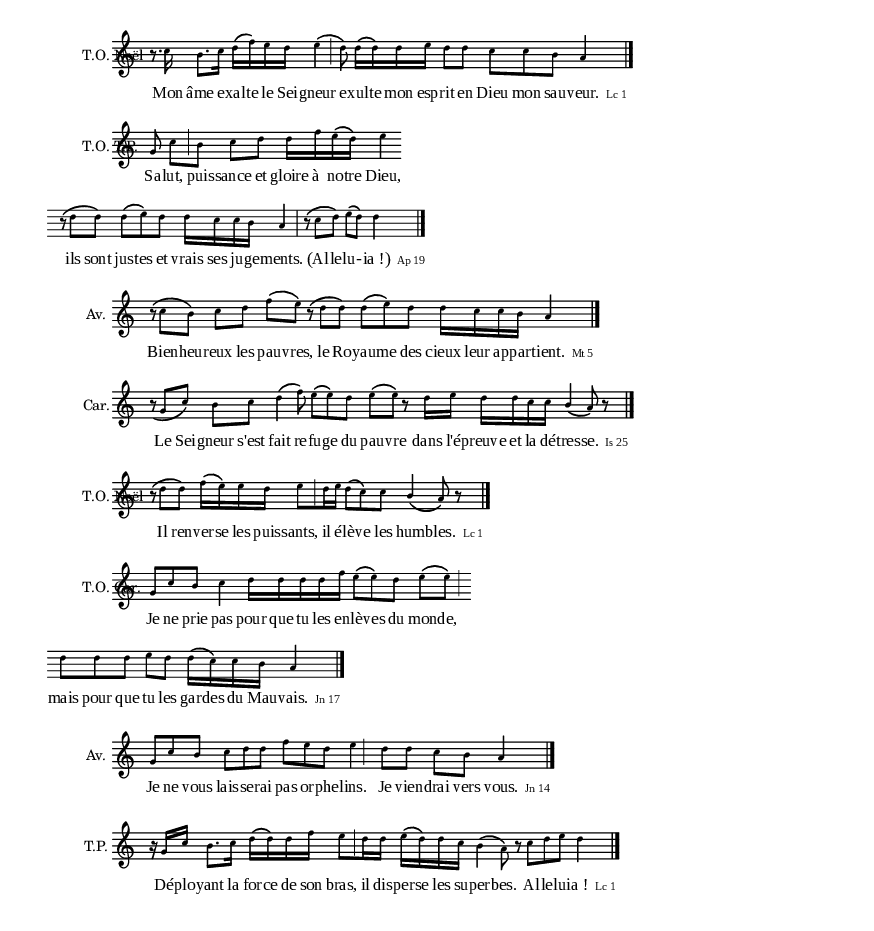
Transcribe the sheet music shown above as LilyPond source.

\version "2.10.0"
 \include "definitions.ly"
%\markup { psaume 9a }


\relative c'' { 
	\new Staff {
		\cadenzaOn
		\set Staff.instrumentName = \markup{ \center-align { T.O. Noël } }
		
		r8. \espall	 c16 b8.[ c16] d[\( f\) e d] 
		\times 2/3 { e4\( \cesure d8\) }
		d16[\( d\) d e]
		d8[ d]
		\times 2/3 { c[ c b] }
		a4

		
		
		\endBar
	}

	\addlyrics {
		Mon âme e -- xal -- te le Sei -- gneur e -- xul -- te mon esp -- rit en Dieu mon sau -- veur.
		\markup { \citation #"Lc 1"}
 }
}

\relative c'' { 
	\new Staff {
		\cadenzaOn
		\set Staff.instrumentName = \markup{ \center-align { T.O. T.P. } }
		
		g8 c[ \cesure b] c[ d] d16[ f e\( d\)] e4 
		\ifIndent 
		\times 2/3 { r8\( d[ d\)] }
		\times 2/3 { d[\( e\) d] }
		d16[ c c b] a4
		\barre 
		\times 2/3 { r8\( c[ d\)] }
		e[\( d\)] d4
	
		\endBar
	}

	\addlyrics {
		Sa -- lut, puis -- sance et gloire à  no -- tre Dieu, ils sont jus -- tes et vrais ses ju -- ge -- ments. "(Al" -- le -- lu -- - -- "ia !)"
		\markup { \citation #"Ap 19" } }
}

\relative c'' { 
	\new Staff {
		\cadenzaOn
		\set Staff.instrumentName = \markup{ \center-align { Av. } }
		
		\times 2/3 { r8\( c[ b\)] }
		c[ d] f[\( e\)]
		\times 2/3 { r\( d[ d\)] }
		\times 2/3 { d[\( e\) d] }
		d16[ c c b]
		a4

		
		
		\endBar
	}

	\addlyrics {
		Bien -- heu -- reux les pau -- vres, le Ro -- yau -- me des cieux leur ap -- par -- tient.
		\markup { \citation #"Mt 5" } }
}

\relative c'' { 
	\new Staff {
		\cadenzaOn
		\set Staff.instrumentName = \markup{ \center-align { Car. } }
		
		\times 2/3 { r8_\( g[ c\)] }
		b[ c] \times 2/3 { d4\(  f8\) } \times 2/3 {e[\( e\) d] } e[\( e\)] 
		
		r \espace d16[ e] d[ d c c] 
		\stemUp
		b4\( a8\) r
		\stemNeutral
		
		
		\endBar
	}

	\addlyrics {
		Le Sei -- gneur "s'est" fait re -- fu -- ge du pau -- vre dans l'é -- preuve et la dé -- tres -- se.
		\markup { \citation #"Is 25" } }
}



%\markup { psaume 9b}


\relative a' { 
	\new Staff {
		\cadenzaOn
		\set Staff.instrumentName = \markup{ \center-align {T.O. Noël} }
		\times 2/3 { r8\( d[ d]\) }
		f16[\( e\) e d]
		e8[\cesure d16 e]
		\times 2/3 { d8[\( c\) c] }
		\stemUp
		b4\( a8\) r8

		
		
		\endBar
	}

	\addlyrics {
		Il ren -- ver -- se les puis -- sants, il é -- lè -- ve les hum -- bles. 
		\markup { \citation #"Lc 1" } }
	
	
}
\relative a' { 
	\new Staff {
		\cadenzaOn
		\set Staff.instrumentName = \markup{ \center-align {T.O. Car.} }
		
		\times 2/3 {g8[ c b]} c4 
		\times 2/5 { d16[ d d d f] }
		\times 2/3 { e8[\( e\) d] }
		e8[\( e\)]  \cesure 
		\ifIndent 
		\times 2/3 {d8[ d d]} 
		e[ d] d16[\( c\) c b] a4 
		
		
		
		\endBar
	}

	\addlyrics {
		Je ne prie pas pour que tu les en -- lè -- ves du mon -- de, mais pour que tu les gar -- des du Mau -- vais.
		\markup { \citation #"Jn 17" } }
	
	
}
\relative a' { 
	\new Staff {
		\cadenzaOn
		\set Staff.instrumentName = \markup{ \center-align {Av.} }
		
		\times 2/3 {g8[ c b]} 
		\times 2/3 { c[ d d] }
		\times 2/3 { f[ e d] }
		e4 
 \cesure \espace  d8[ d] c[ b] a4

		
		
		\endBar
	}

	\addlyrics {
		Je ne vous lais -- se -- rai pas or -- phe -- lins. Je vien -- drai vers vous.
		\markup { \citation #"Jn 14" } }
	
	
}


\relative a' { 
	\new Staff {
		\cadenzaOn
		\set Staff.instrumentName = \markup{ \center-align { T.P. } }
		
		r16 g16[ c] b8.[ c16] d16[\( d\) d f] e8[\cesure d16 d] e16[\( d\) d c] \stemDown b4\( a8\) r8 \times 2/3 {c8[ d e]} d4 \endBar

		
		
	}

	\addlyrics {
		Dé -- plo -- yant la for -- ce de son bras, il dis -- per -- se les su -- per -- bes. " Al" -- le -- lui -- "a !" 
		\markup { \citation #"Lc 1" } }
	
	
}








